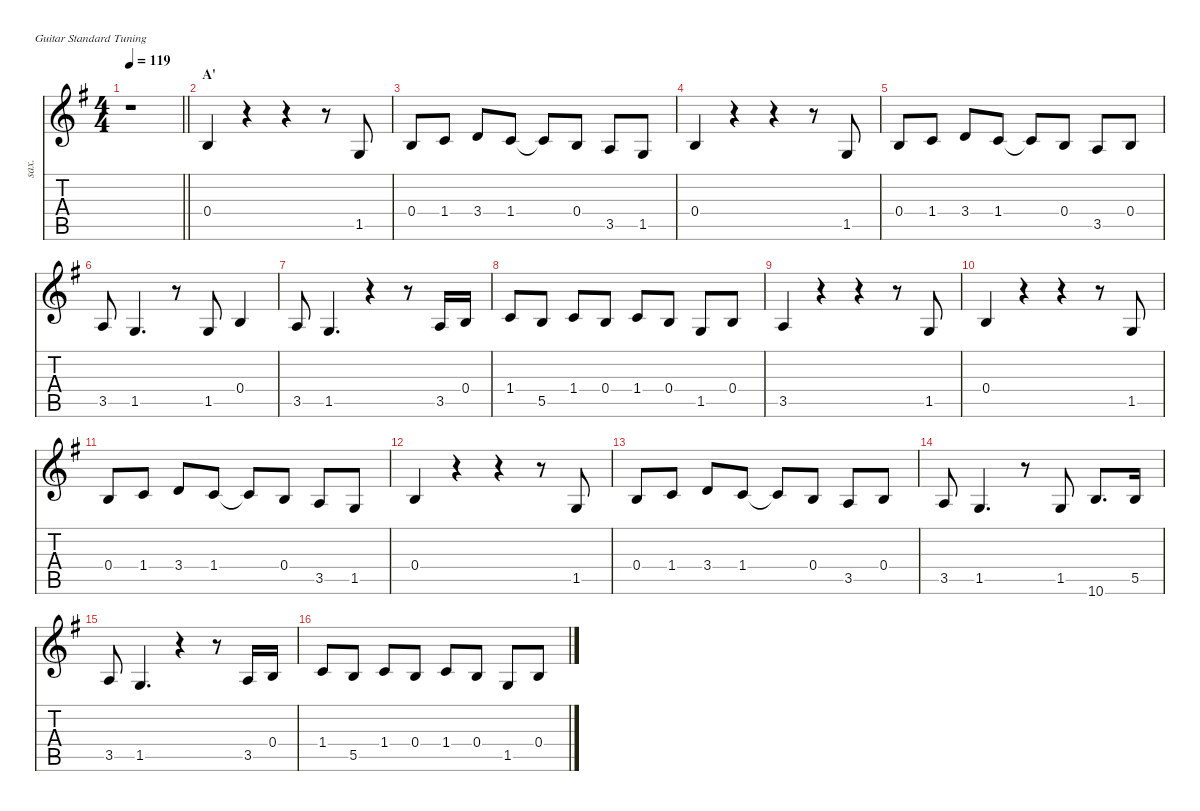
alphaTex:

\defaultSystemsLayout 4
\hideDynamics
\bracketExtendMode nobrackets
\otherSystemsTrackNameOrientation horizontal
\track ("Vocals" "sax.") {instrument altosax}
\staff {score tabs}
\tuning (E4 B3 G3 D3 A2 E2)
\displaytranspose 9
\ts (4 4)
\tempo 119
\clef g2
\barLineRight lightlight
\ks g
r.1{dy f} |
\section ("" "A'")
0.4{acc forcenatural}.4 r.4 r.4 r.8 1.5{acc forcenatural}.8 |
0.4{acc forcenatural}.8 1.4{acc forcenatural}.8 3.4{acc forcenatural}.8 1.4{acc forcenatural}.8 1.4{t acc forcenatural}.8 0.4{acc forcenatural}.8 3.5{acc forcenatural}.8 1.5{acc forcenatural}.8 |
0.4{acc forcenatural}.4 r.4 r.4 r.8 1.5{acc forcenatural}.8 |
0.4{acc forcenatural}.8 1.4{acc forcenatural}.8 3.4{acc forcenatural}.8 1.4{acc forcenatural}.8 1.4{t acc forcenatural}.8 0.4{acc forcenatural}.8 3.5{acc forcenatural}.8 0.4{acc forcenatural}.8 |
3.5{acc forcenatural}.8 1.5{acc forcenatural}.4{d} r.8 1.5{acc forcenatural}.8 0.4{acc forcenatural}.4 |
3.5{acc forcenatural}.8 1.5{acc forcenatural}.4{d} r.4 r.8 3.5{acc forcenatural}.16 0.4{acc forcenatural}.16 |
1.4{acc forcenatural}.8 5.5{acc forcenatural}.8 1.4{acc forcenatural}.8 0.4{acc forcenatural}.8 1.4{acc forcenatural}.8 0.4{acc forcenatural}.8 1.5{acc forcenatural}.8 0.4{acc forcenatural}.8 |
3.5{acc forcenatural}.4 r.4 r.4 r.8 1.5{acc forcenatural}.8 |
0.4{acc forcenatural}.4 r.4 r.4 r.8 1.5{acc forcenatural}.8 |
0.4{acc forcenatural}.8 1.4{acc forcenatural}.8 3.4{acc forcenatural}.8 1.4{acc forcenatural}.8 1.4{t acc forcenatural}.8 0.4{acc forcenatural}.8 3.5{acc forcenatural}.8 1.5{acc forcenatural}.8 |
0.4{acc forcenatural}.4 r.4 r.4 r.8 1.5{acc forcenatural}.8 |
0.4{acc forcenatural}.8 1.4{acc forcenatural}.8 3.4{acc forcenatural}.8 1.4{acc forcenatural}.8 1.4{t acc forcenatural}.8 0.4{acc forcenatural}.8 3.5{acc forcenatural}.8 0.4{acc forcenatural}.8 |
3.5{acc forcenatural}.8 1.5{acc forcenatural}.4{d} r.8 1.5{acc forcenatural}.8 10.6{acc forcenatural}.8{d} 5.5{acc forcenatural}.16 |
3.5{acc forcenatural}.8 1.5{acc forcenatural}.4{d} r.4 r.8 3.5{acc forcenatural}.16 0.4{acc forcenatural}.16 |
1.4{acc forcenatural}.8 5.5{acc forcenatural}.8 1.4{acc forcenatural}.8 0.4{acc forcenatural}.8 1.4{acc forcenatural}.8 0.4{acc forcenatural}.8 1.5{acc forcenatural}.8 0.4{acc forcenatural}.8
